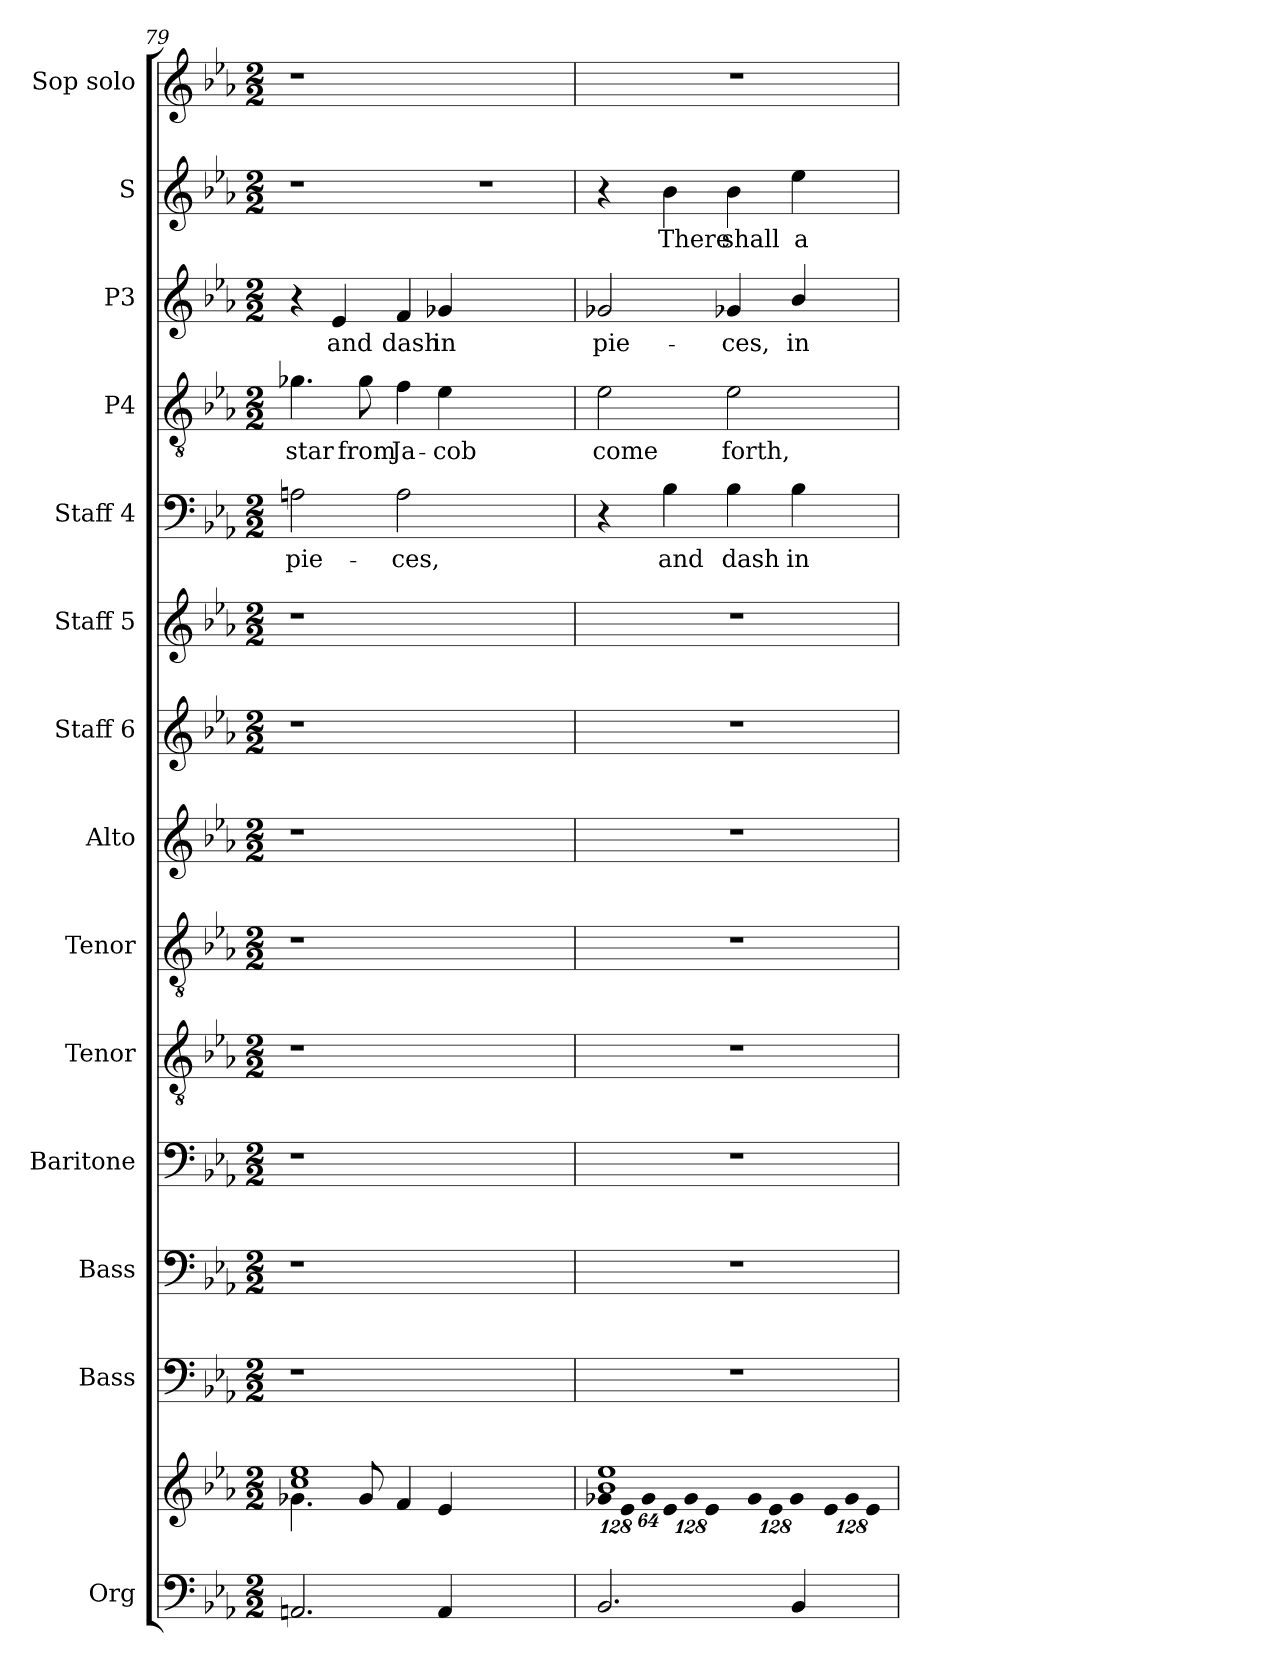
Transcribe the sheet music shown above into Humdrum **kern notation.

**kern	**kern	**kern	**kern	**kern	**kern	**kern	**kern	**kern	**kern	**kern	**text	**kern	**text	**kern	**text	**kern	**text	**kern
*part14	*part14	*part13	*part12	*part11	*part10	*part9	*part8	*part7	*part6	*part5	*part5	*part4	*part4	*part3	*part3	*part2	*part2	*part1
*staff15	*staff14	*staff13	*staff12	*staff11	*staff10	*staff9	*staff8	*staff7	*staff6	*staff5	*staff5	*staff4	*staff4	*staff3	*staff3	*staff2	*staff2	*staff1
*I"Org	*	*I"Bass	*I"Bass	*I"Baritone	*I"Tenor	*I"Tenor	*I"Alto	*I"Staff 6	*I"Staff 5	*I"Staff 4	*	*I"P4	*	*I"P3	*	*I"S	*	*I"Sop solo
*I'Org.	*	*I'B.	*I'B.	*I'Bar.	*I'T.	*I'T.	*I'A.	*I'Sta. 6	*I'Sta. 5	*I'Sta. 4	*	*	*	*	*	*	*	*I'S.
!!LO:PB:g=z
*clefF4	*clefG2	*clefF4	*clefF4	*clefF4	*clefGv2	*clefGv2	*clefG2	*clefG2	*clefG2	*clefF4	*	*clefGv2	*	*clefG2	*	*clefG2	*	*clefG2
*	*	*	*	*	*ITrd7c12	*ITrd7c12	*	*	*	*	*	*	*	*	*	*	*	*
*k[b-e-a-]	*k[b-e-a-]	*k[b-e-a-]	*k[b-e-a-]	*k[b-e-a-]	*k[b-e-a-]	*k[b-e-a-]	*k[b-e-a-]	*k[b-e-a-]	*k[b-e-a-]	*k[b-e-a-]	*	*k[b-e-a-]	*	*k[b-e-a-]	*	*k[b-e-a-]	*	*k[b-e-a-]
*E-:	*E-:	*E-:	*E-:	*E-:	*E-:	*E-:	*E-:	*E-:	*E-:	*E-:	*	*E-:	*	*E-:	*	*E-:	*	*E-:
*M2/2	*M2/2	*M2/2	*M2/2	*M2/2	*M2/2	*M2/2	*M2/2	*M2/2	*M2/2	*M2/2	*	*M2/2	*	*M2/2	*	*M2/2	*	*M2/2
=79	=79	=79	=79	=79	=79	=79	=79	=79	=79	=79	=79	=79	=79	=79	=79	=79	=79	=79
*	*^	*	*	*	*	*	*	*	*	*	*	*	*	*	*	*	*	*
!	!	!	!	!	!	!	!	!	!	!	!	!LO:LY:b:color=#000000	!	!	!	!	!	!	!
!	!	!	!	!	!	!	!	!	!	!	!	!	!	!LO:LY:b:color=#000000	!	!	!	!	!
2.AAni/	1cci 1ee-i	4.g-Xi\	1r	1r	1r	1r	1r	1r	1r	1r	2Ani\	pie-	4.g-Xi\	star	4r	.	1r	.	1r
!	!	!	!	!	!	!	!	!	!	!	!	!	!	!	!	!LO:LY:b:color=#000000	!	!	!
.	.	.	.	.	.	.	.	.	.	.	.	.	.	.	4e-i/	and	.	.	.
!	!	!	!	!	!	!	!	!	!	!	!	!	!	!LO:LY:b:color=#000000	!	!	!	!	!
.	.	8g-i/	.	.	.	.	.	.	.	.	.	.	8g-i\	from	.	.	.	.	.
!	!	!	!	!	!	!	!	!	!	!	!	!LO:LY:b:color=#000000	!	!	!	!	!	!	!
!	!	!	!	!	!	!	!	!	!	!	!	!	!	!LO:LY:b:color=#000000	!	!	!	!	!
!	!	!	!	!	!	!	!	!	!	!	!	!	!	!	!	!LO:LY:b:color=#000000	!	!	!
.	.	4fi/	.	.	.	.	.	.	.	.	2Ai\	-ces,	4fi\	Ja-	4fi/	dash	.	.	.
!	!	!	!	!	!	!	!	!	!	!	!	!	!	!LO:LY:b:color=#000000	!	!	!	!	!
!	!	!	!	!	!	!	!	!	!	!	!	!	!	!	!	!LO:LY:b:color=#000000	!	!	!
4AAi/	.	4e-i/	.	.	.	.	.	.	.	.	.	.	4e-i\	-cob	4g-Xi/	in	.	.	.
1ryy	1ryy	1ryy	1ryy	1ryy	1ryy	1ryy	1ryy	1ryy	1ryy	1ryy	1ryy	.	1ryy	.	1ryy	.	1r	.	1ryy
=80	=80	=80	=80	=80	=80	=80	=80	=80	=80	=80	=80	=80	=80	=80	=80	=80	=80	=80	=80
*	*	*Xbrackettup	*	*	*	*	*	*	*	*	*	*	*	*	*	*	*	*	*
!	!	!LO:N:vis=8	!	!	!	!	!	!	!	!	!	!	!	!	!	!	!	!	!
!	!	!	!	!	!	!	!	!	!	!	!	!	!	!LO:LY:b:color=#000000	!	!	!	!	!
!	!	!	!	!	!	!	!	!	!	!	!	!	!	!	!	!LO:LY:b:color=#000000	!	!	!
2.BB-i/	1b-i 1ee-i	1024%85g-Xi\	1r	1r	1r	1r	1r	1r	1r	1r	4r	.	2e-i\	come	2g-Xi/	pie-	4r	.	1r
!	!	!LO:N:vis=8	!	!	!	!	!	!	!	!	!	!	!	!	!	!	!	!	!
.	.	1024%85e-i\	.	.	.	.	.	.	.	.	.	.	.	.	.	.	.	.	.
!	!	!LO:N:vis=8	!	!	!	!	!	!	!	!	!	!	!	!	!	!	!	!	!
.	.	512%43g-i\	.	.	.	.	.	.	.	.	.	.	.	.	.	.	.	.	.
!	!	!LO:N:vis=8	!	!	!	!	!	!	!	!	!	!	!	!	!	!	!	!	!
!	!	!	!	!	!	!	!	!	!	!	!	!LO:LY:b:color=#000000	!	!	!	!	!	!	!
!	!	!	!	!	!	!	!	!	!	!	!	!	!	!	!	!	!	!LO:LY:b:color=#000000	!
.	.	1024%85e-i\	.	.	.	.	.	.	.	.	4B-i\	and	.	.	.	.	4b-i\	There	.
!	!	!LO:N:vis=8	!	!	!	!	!	!	!	!	!	!	!	!	!	!	!	!	!
.	.	1024%85g-i\	.	.	.	.	.	.	.	.	.	.	.	.	.	.	.	.	.
!	!	!LO:N:vis=8	!	!	!	!	!	!	!	!	!	!	!	!	!	!	!	!	!
.	.	512%43e-i\	.	.	.	.	.	.	.	.	.	.	.	.	.	.	.	.	.
!	!	!LO:N:vis=8	!	!	!	!	!	!	!	!	!	!	!	!	!	!	!	!	!
!	!	!	!	!	!	!	!	!	!	!	!	!LO:LY:b:color=#000000	!	!	!	!	!	!	!
!	!	!	!	!	!	!	!	!	!	!	!	!	!	!LO:LY:b:color=#000000	!	!	!	!	!
!	!	!	!	!	!	!	!	!	!	!	!	!	!	!	!	!LO:LY:b:color=#000000	!	!	!
!	!	!	!	!	!	!	!	!	!	!	!	!	!	!	!	!	!	!LO:LY:b:color=#000000	!
.	.	1024%85g-i\	.	.	.	.	.	.	.	.	4B-i\	dash	2e-i\	forth,	4g-Xi/	-ces,	4b-i\	shall	.
!	!	!LO:N:vis=8	!	!	!	!	!	!	!	!	!	!	!	!	!	!	!	!	!
.	.	1024%85e-i\	.	.	.	.	.	.	.	.	.	.	.	.	.	.	.	.	.
!	!	!LO:N:vis=8	!	!	!	!	!	!	!	!	!	!	!	!	!	!	!	!	!
.	.	512%43g-i\	.	.	.	.	.	.	.	.	.	.	.	.	.	.	.	.	.
!	!	!LO:N:vis=8	!	!	!	!	!	!	!	!	!	!	!	!	!	!	!	!	!
!	!	!	!	!	!	!	!	!	!	!	!	!LO:LY:b:color=#000000	!	!	!	!	!	!	!
!	!	!	!	!	!	!	!	!	!	!	!	!	!	!	!	!LO:LY:b:color=#000000	!	!	!
!	!	!	!	!	!	!	!	!	!	!	!	!	!	!	!	!	!	!LO:LY:b:color=#000000	!
4BB-i/	.	1024%85e-i\	.	.	.	.	.	.	.	.	4B-i\	in	.	.	4b-i/	in	4ee-i\	a	.
!	!	!LO:N:vis=8	!	!	!	!	!	!	!	!	!	!	!	!	!	!	!	!	!
.	.	1024%85g-i\	.	.	.	.	.	.	.	.	.	.	.	.	.	.	.	.	.
!	!	!LO:N:vis=8	!	!	!	!	!	!	!	!	!	!	!	!	!	!	!	!	!
.	.	512%43e-i\	.	.	.	.	.	.	.	.	.	.	.	.	.	.	.	.	.
*	*v	*v	*	*	*	*	*	*	*	*	*	*	*	*	*	*	*	*	*
=	=	=	=	=	=	=	=	=	=	=	=	=	=	=	=	=	=	=
*-	*-	*-	*-	*-	*-	*-	*-	*-	*-	*-	*-	*-	*-	*-	*-	*-	*-	*-
